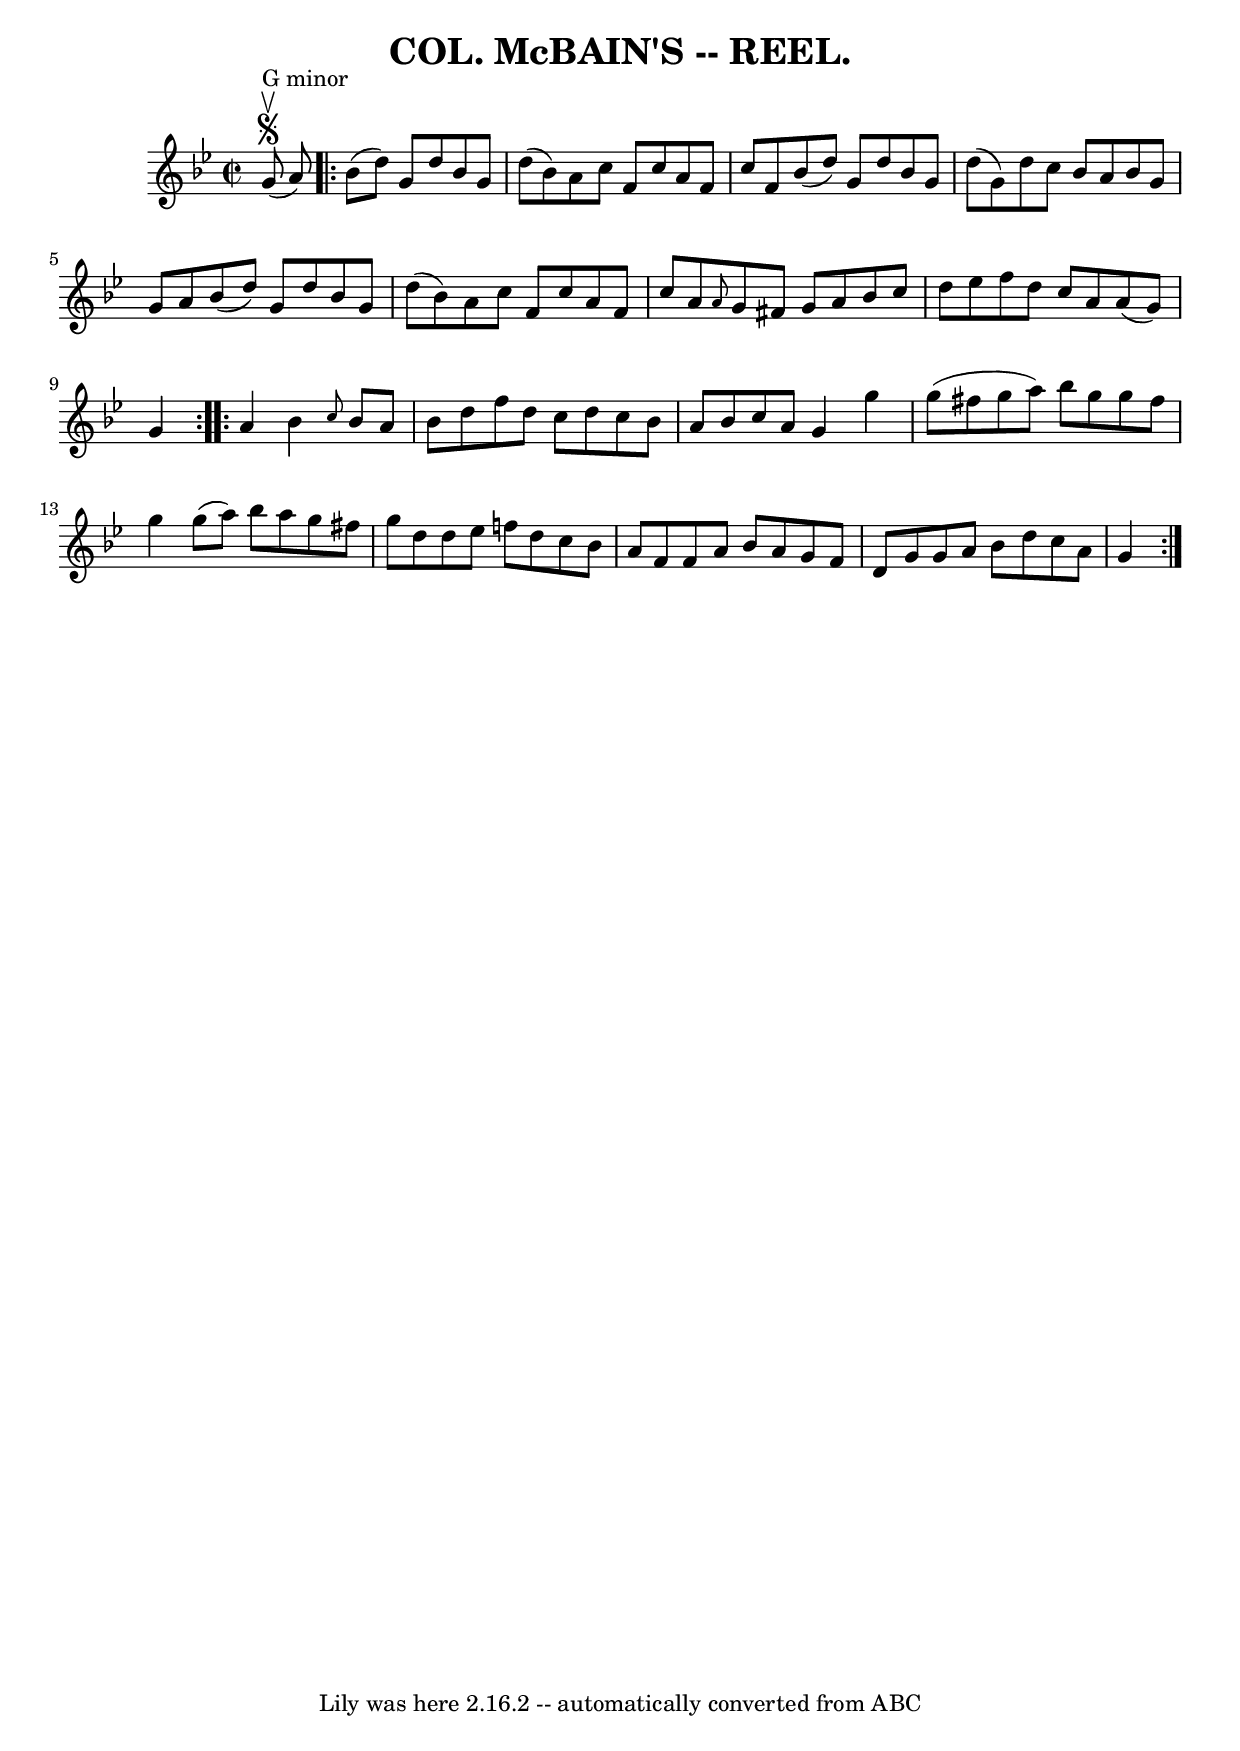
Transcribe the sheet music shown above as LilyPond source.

\version "2.7.40"
\include "Mammoth.ily"
\header {
	crossRefNumber = "5"
	footnotes = ""
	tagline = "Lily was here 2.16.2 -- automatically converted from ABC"
	title = "COL. McBAIN'S -- REEL."
}
voicedefault =  {
\set Score.defaultBarType = "empty"

\override Staff.TimeSignature #'style = #'C
 \time 2/2 \key g \minor g'8^"G minor"^\segno^\upbow(a'8) 
\repeat volta 2 { bes'8 (d''8) g'8 d''8 bes'8 g'8 d''8 (
 bes'8) |
 a'8 c''8 f'8 c''8 a'8 f'8 c''8 f'8  
|
 bes'8 (d''8) g'8 d''8 bes'8 g'8 d''8 (g'8) 
|
 d''8 c''8 bes'8 a'8 bes'8 g'8 g'8 a'8  |
 
 bes'8 (d''8) g'8 d''8 bes'8 g'8 d''8 (bes'8) 
|
 a'8 c''8 f'8 c''8 a'8 f'8 c''8 a'8  |
 
\grace { a'8  } g'8 fis'8 g'8 a'8 bes'8 c''8 d''8    
ees''8  |
 f''8 d''8 c''8 a'8 a'8 (g'8) g'4  }     
\repeat volta 2 { a'4  |
 bes'4  \grace { c''8  } bes'8 a'8   
 bes'8 d''8 f''8 d''8  |
 c''8 d''8 c''8 bes'8 a'8 
 bes'8 c''8 a'8  |
 g'4 g''4 g''8 (fis''8 g''8    
a''8) |
 bes''8 g''8 g''8 fis''8 g''4 g''8 (a''8  
-) |
 bes''8 a''8 g''8 fis''8 g''8 d''8 d''8    
ees''8  |
 f''!8 d''8 c''8 bes'8 a'8 f'8 f'8 a'8  
|
 bes'8 a'8 g'8 f'8 d'8 g'8 g'8 a'8  |
   
bes'8 d''8 c''8 a'8 g'4    }   
}

\score{
    <<

	\context Staff="default"
	{
	    \voicedefault 
	}

    >>
	\layout {
	}
	\midi {}
}
